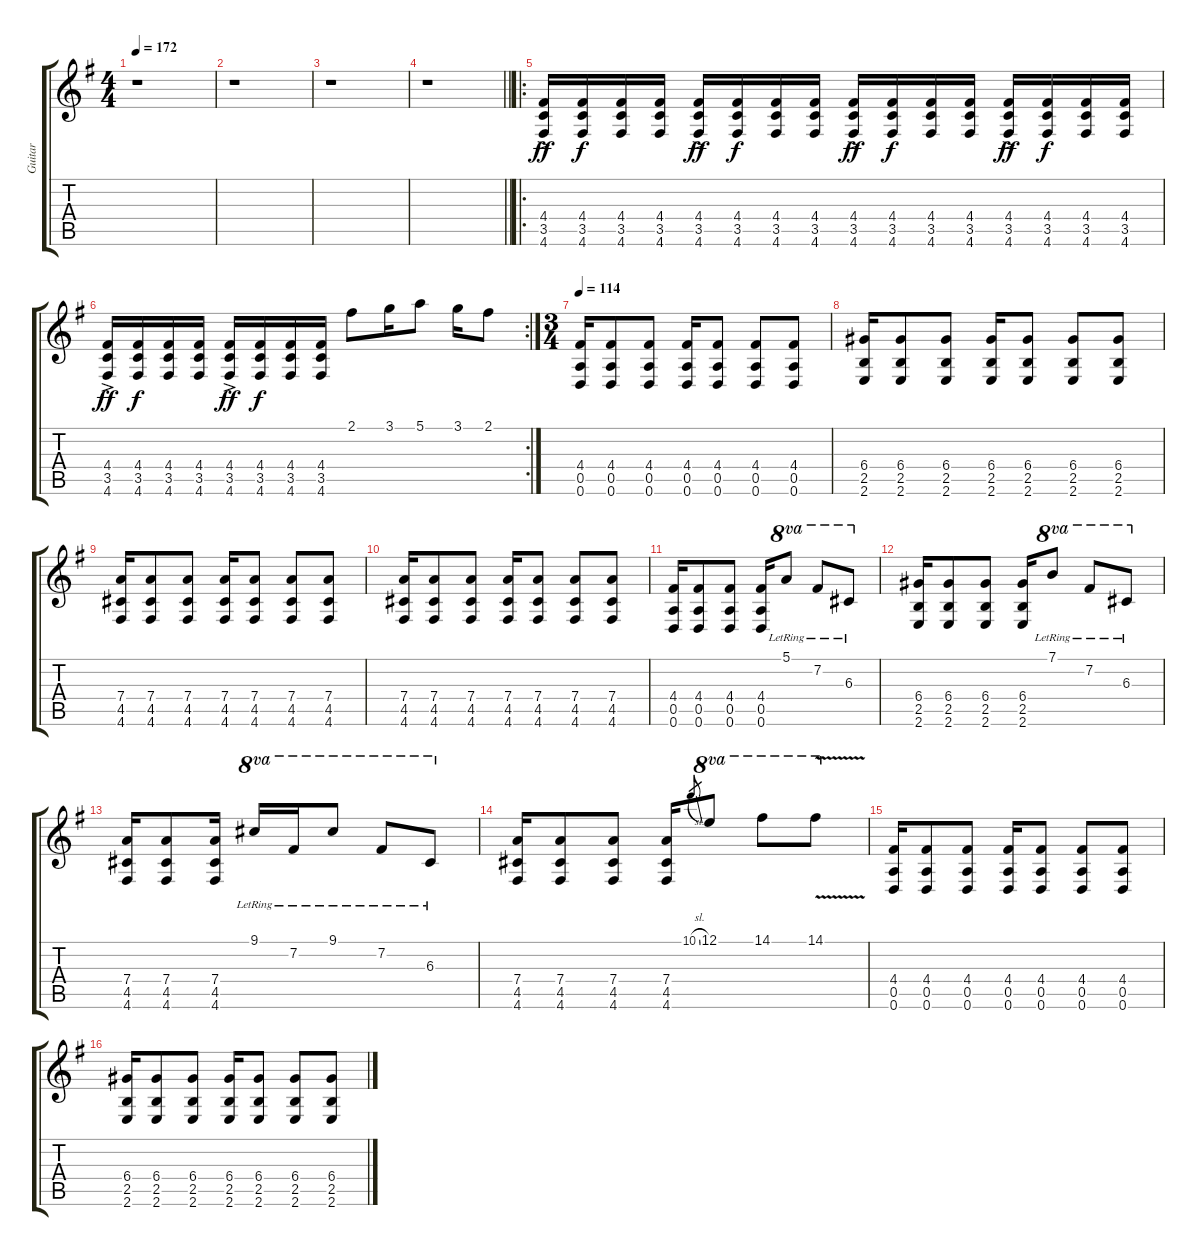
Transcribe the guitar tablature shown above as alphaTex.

\track ("Guitar" "Guitar") {instrument distortionguitar}
\staff {score tabs}
\tuning (E4 B3 G3 D3 A2 D2) {hide}
\ts (4 4)
\tempo 172
\clef g2
\ks g
r.1{dy ff instrument distortionguitar} |
r.1 |
r.1 |
\barLineRight lightlight
r.1 |
\ro
(4.4{ac} 3.5{ac} 4.6{ac}).16 (4.4 3.5 4.6).16{dy f} (4.4 3.5 4.6).16 (4.4 3.5 4.6).16 (4.4{ac} 3.5{ac} 4.6{ac}).16{dy ff} (4.4 3.5 4.6).16{dy f} (4.4 3.5 4.6).16 (4.4 3.5 4.6).16 (4.4{ac} 3.5{ac} 4.6{ac}).16{dy ff} (4.4 3.5 4.6).16{dy f} (4.4 3.5 4.6).16 (4.4 3.5 4.6).16 (4.4{ac} 3.5{ac} 4.6{ac}).16{dy ff} (4.4 3.5 4.6).16{dy f} (4.4 3.5 4.6).16 (4.4 3.5 4.6).16 |
\rc 2
(4.4{ac} 3.5{ac} 4.6{ac}).16{dy ff} (4.4 3.5 4.6).16{dy f} (4.4 3.5 4.6).16 (4.4 3.5 4.6).16 (4.4{ac} 3.5{ac} 4.6{ac}).16{dy ff} (4.4 3.5 4.6).16{dy f} (4.4 3.5 4.6).16 (4.4 3.5 4.6).16 2.1.8 3.1.16 5.1.8 3.1.16 2.1.8 |
\ts (3 4)
\tempo 114
(4.4 0.5 0.6).16 (4.4 0.5 0.6).8 (4.4 0.5 0.6).8 (4.4 0.5 0.6).16 (4.4 0.5 0.6).8 (4.4 0.5 0.6).8 (4.4 0.5 0.6).8 |
(6.4 2.5 2.6).16 (6.4 2.5 2.6).8 (6.4 2.5 2.6).8 (6.4 2.5 2.6).16 (6.4 2.5 2.6).8 (6.4 2.5 2.6).8 (6.4 2.5 2.6).8 |
(7.4 4.5 4.6).16 (7.4 4.5 4.6).8 (7.4 4.5 4.6).8 (7.4 4.5 4.6).16 (7.4 4.5 4.6).8 (7.4 4.5 4.6).8 (7.4 4.5 4.6).8 |
(7.4 4.5 4.6).16 (7.4 4.5 4.6).8 (7.4 4.5 4.6).8 (7.4 4.5 4.6).16 (7.4 4.5 4.6).8 (7.4 4.5 4.6).8 (7.4 4.5 4.6).8 |
(4.4 0.5 0.6).16 (4.4 0.5 0.6).8 (4.4 0.5 0.6).8 (4.4 0.5 0.6).16 5.1{lr}.8{ot 8va} 7.2{lr}.8{ot 8va} 6.3{lr}.8{ot 8va} |
(6.4 2.5 2.6).16 (6.4 2.5 2.6).8 (6.4 2.5 2.6).8 (6.4 2.5 2.6).16 7.1{lr}.8{ot 8va} 7.2{lr}.8{ot 8va} 6.3{lr}.8{ot 8va} |
(7.4 4.5 4.6).16 (7.4 4.5 4.6).8 (7.4 4.5 4.6).16 9.1{lr}.16{ot 8va} 7.2{lr}.16{ot 8va} 9.1{lr}.8{ot 8va} 7.2{lr}.8{ot 8va} 6.3{lr}.8{ot 8va} |
(7.4 4.5 4.6).16 (7.4 4.5 4.6).8 (7.4 4.5 4.6).8 (7.4 4.5 4.6).16 10.1{sl}.8{gr} 12.1.8{ot 8va} 14.1.8{ot 8va} 14.1{v}.8{ot 8va} |
(4.4 0.5 0.6).16 (4.4 0.5 0.6).8 (4.4 0.5 0.6).8 (4.4 0.5 0.6).16 (4.4 0.5 0.6).8 (4.4 0.5 0.6).8 (4.4 0.5 0.6).8 |
(6.4 2.5 2.6).16 (6.4 2.5 2.6).8 (6.4 2.5 2.6).8 (6.4 2.5 2.6).16 (6.4 2.5 2.6).8 (6.4 2.5 2.6).8 (6.4 2.5 2.6).8
